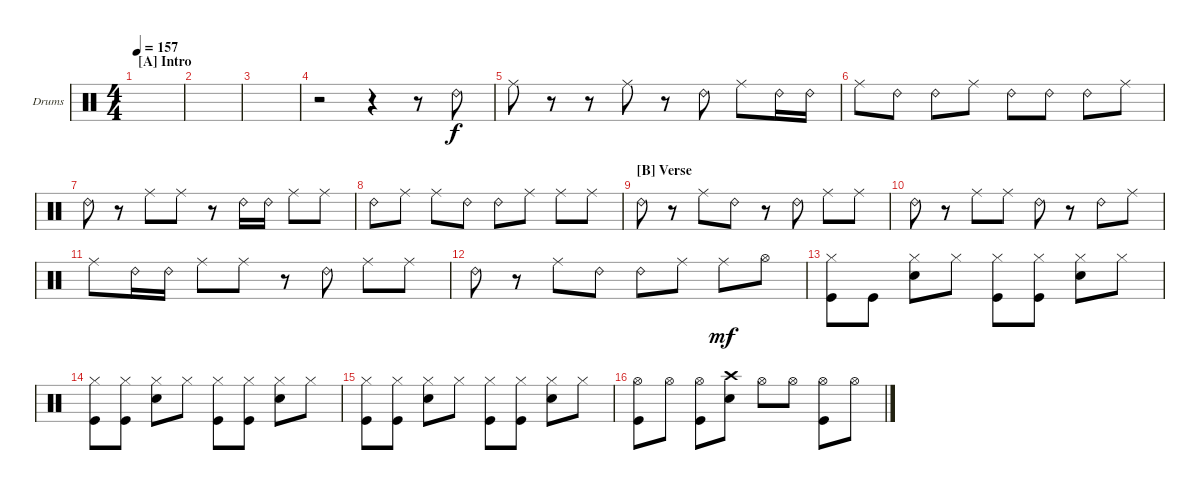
\defaultSystemsLayout 4
\bracketExtendMode groupsimilarinstruments
\firstSystemTrackNameOrientation horizontal
\otherSystemsTrackNameOrientation horizontal
\track ("Drumkit" "Drums") {instrument percussion}
\staff {score}
\articulation defaults
\ts (4 4)
\section ("A" "Intro")
\tempo 157
\clef neutral
\scale
0.472222
\ks c
|
\scale
0.263889 |
\scale
0.263889 |
\scale
0.333333 r.2 r.4 r.8 "Ride (bell) 2".8 |
\scale
0.333333 "Ride (middle)".8 r.8 r.8 "Ride (middle)".8 r.8 "Ride (bell) 2".8 "Ride (middle)".8 "Ride (bell) 2".16 "Ride (bell) 2".16 |
\scale
0.333333 "Ride (middle)".8 "Ride (bell) 2".8 "Ride (bell) 2".8 "Ride (middle)".8 "Ride (bell) 2".8 "Ride (bell) 2".8 "Ride (bell) 2".8 "Ride (middle)".8 |
\scale
0.333333 "Ride (bell) 2".8 r.8 "Ride (middle)".8 "Ride (middle)".8 r.8 "Ride (bell) 2".16 "Ride (bell) 2".16 "Ride (middle)".8 "Ride (middle)".8 |
\scale
0.333333 "Ride (bell) 2".8 "Ride (middle)".8 "Ride (middle)".8 "Ride (bell) 2".8 "Ride (bell) 2".8 "Ride (middle)".8 "Ride (middle)".8 "Ride (middle)".8 |
\section ("B" "Verse")
\scale
0.333333 "Ride (bell) 2".8 r.8 "Ride (middle)".8 "Ride (bell) 2".8 r.8 "Ride (bell) 2".8 "Ride (middle)".8 "Ride (middle)".8 |
\scale
0.333333 "Ride (bell) 2".8 r.8 "Ride (middle)".8 "Ride (middle)".8 "Ride (bell) 2".8 r.8 "Ride (bell) 2".8 "Ride (middle)".8 |
\scale
0.333333 "Ride (middle)".8 "Ride (bell) 2".16 "Ride (bell) 2".16 "Ride (middle)".8 "Ride (middle)".8 r.8 "Ride (bell) 2".8 "Ride (middle)".8 "Ride (middle)".8 |
\scale
0.333333 "Ride (bell) 2".8 r.8 "Ride (middle)".8 "Ride (bell) 2".8 "Ride (bell) 2".8 "Ride (middle)".8 "Ride (middle)".8{dy mf} "Hi-Hat (open)".8 |
\scale
0.333333 ("Kick (hit)" "Hi-Hat (closed)").8 "Kick (hit)".8 ("Snare (hit) 2" "Hi-Hat (closed)").8 "Hi-Hat (closed)".8 ("Hi-Hat (closed)" "Kick (hit)").8 ("Hi-Hat (closed)" "Kick (hit)").8 ("Hi-Hat (closed)" "Snare (hit) 2").8 "Hi-Hat (closed)".8 |
\scale
0.333333 ("Kick (hit)" "Hi-Hat (closed)").8 ("Kick (hit)" "Hi-Hat (closed)").8 ("Snare (hit) 2" "Hi-Hat (closed)").8 "Hi-Hat (closed)".8 ("Hi-Hat (closed)" "Kick (hit)").8 ("Hi-Hat (closed)" "Kick (hit)").8 ("Hi-Hat (closed)" "Snare (hit) 2").8 "Hi-Hat (closed)".8 |
\scale
0.333333 ("Kick (hit)" "Hi-Hat (closed)").8 ("Kick (hit)" "Hi-Hat (closed)").8 ("Snare (hit) 2" "Hi-Hat (closed)").8 "Hi-Hat (closed)".8 ("Hi-Hat (closed)" "Kick (hit)").8 ("Hi-Hat (closed)" "Kick (hit)").8 ("Hi-Hat (closed)" "Snare (hit) 2").8 "Hi-Hat (closed)".8 |
\scale
0.333333 ("Hi-Hat (open)" "Kick (hit)").8 "Hi-Hat (open)".8 ("Hi-Hat (open)" "Kick (hit)").8 ("Crash high (hit)" "Snare (hit) 2").8 "Hi-Hat (open)".8 "Hi-Hat (open)".8 ("Hi-Hat (open)" "Kick (hit)").8 "Hi-Hat (open)".8
